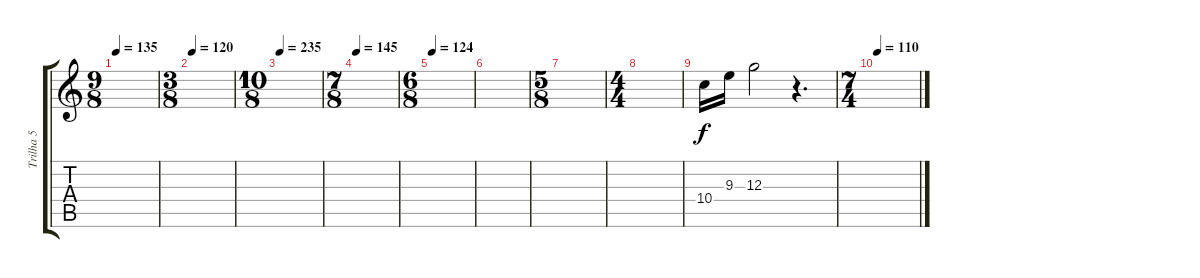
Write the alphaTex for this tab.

\track ("Trilha 5" "Trilha 5") {instrument acousticguitarnylon}
\staff {score tabs}
\tuning (E4 B3 G3 D3 A2 E2) {hide}
\ts (9 8)
\tempo 135
\clef g2
\ks c
|
\ts (3 8)
\tempo 120
|
\ts (10 8)
\tempo 235
|
\ts (7 8)
\tempo 145
|
\ts (6 8)
\tempo 124
|
|
\ts (5 8)
|
\ts (4 4)
|
10.4.16 9.3.16 12.3.2 r.4{d} |
\ts (7 4)
\tempo 110
